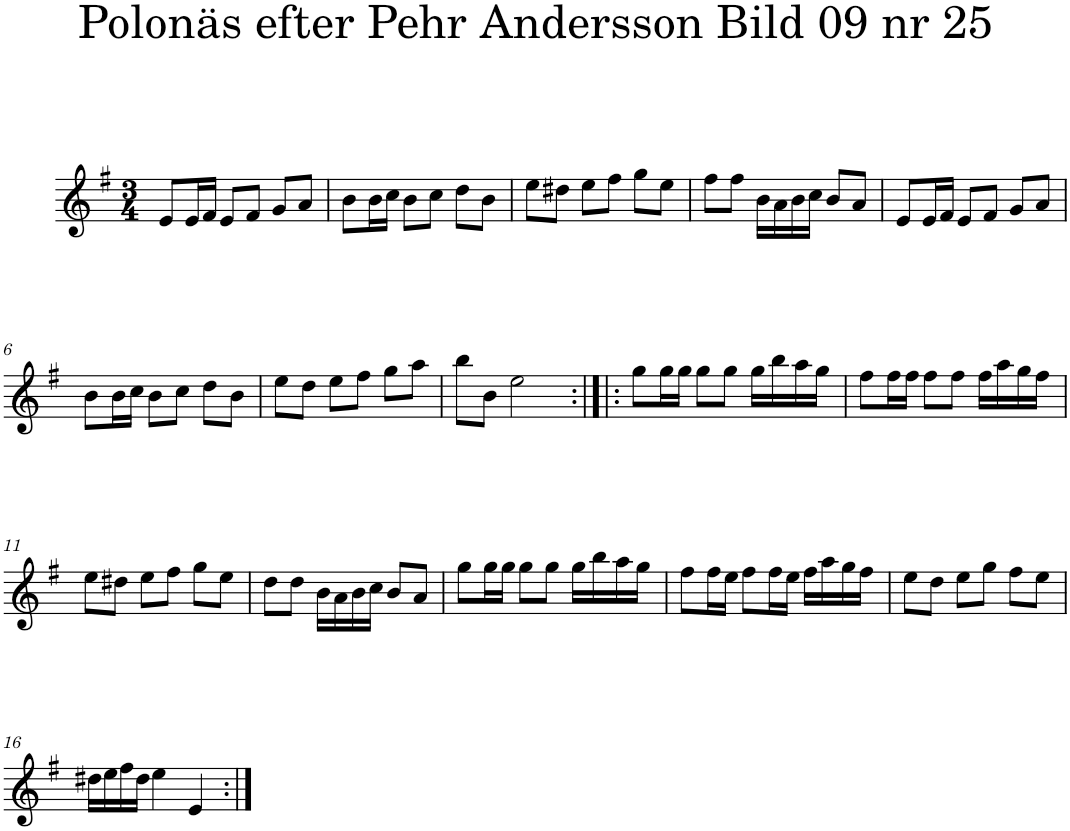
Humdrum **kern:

**kern
*part1
*staff1
*I"Piano
*I'Pno
*clefG2
*k[f#]
*e:
*M3/4
=1
8e/L
16e/L
16f#/JJ
8e/L
8f#/J
8g/L
8a/J
=2
8b\L
16b\L
16cc\JJ
8b\L
8cc\J
8dd\L
8b\J
=3
8ee\L
8dd#X\J
8ee\L
8ff#\J
8gg\L
8ee\J
=4
8ff#\L
8ff#\J
16b\LL
16a\
16b\
16cc\JJ
8b/L
8a/J
=5
8e/L
16e/L
16f#/JJ
8e/L
8f#/J
8g/L
8a/J
!!LO:LB:g=z
=6
8b\L
16b\L
16cc\JJ
8b\L
8cc\J
8dd\L
8b\J
=7
8ee\L
8dd\J
8ee\L
8ff#\J
8gg\L
8aa\J
=8
8bb\L
8b\J
2ee\
=9:|!|:
8gg\L
16gg\L
16gg\JJ
8gg\L
8gg\J
16gg\LL
16bb\
16aa\
16gg\JJ
=10
8ff#\L
16ff#\L
16ff#\JJ
8ff#\L
8ff#\J
16ff#\LL
16aa\
16gg\
16ff#\JJ
!!LO:LB:g=z
=11
8ee\L
8dd#X\J
8ee\L
8ff#\J
8gg\L
8ee\J
=12
8dd\L
8dd\J
16b\LL
16a\
16b\
16cc\JJ
8b/L
8a/J
=13
8gg\L
16gg\L
16gg\JJ
8gg\L
8gg\J
16gg\LL
16bb\
16aa\
16gg\JJ
=14
8ff#\L
16ff#\L
16ee\JJ
8ff#\L
16ff#\L
16ee\JJ
16ff#\LL
16aa\
16gg\
16ff#\JJ
=15
8ee\L
8dd\J
8ee\L
8gg\J
8ff#\L
8ee\J
!!LO:LB:g=z
=16
16dd#X\LL
16ee\
16ff#\
16dd#\JJ
4ee\
4e/
=:|!
*-
